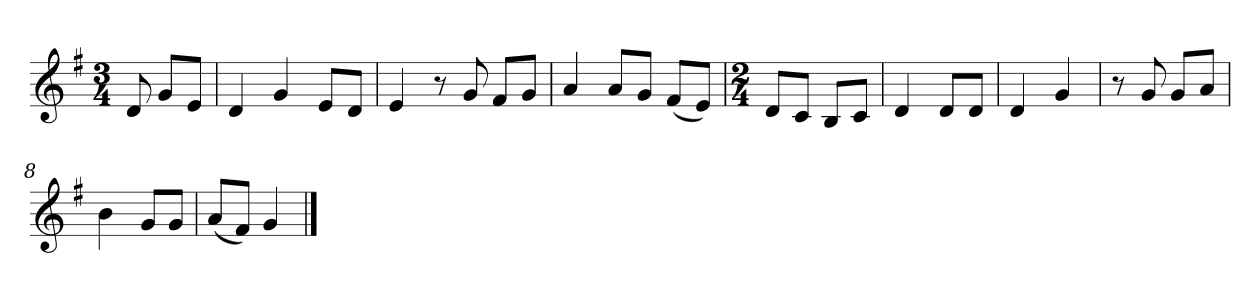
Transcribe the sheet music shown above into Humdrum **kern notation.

**kern
*part1
*staff1
*k[f#]
*M3/4
*MM120
=
8d
8gL
8eJ
=1
4d
4g
8eL
8dJ
=2
4e
8r
8g
8f#L
8gJ
=3
4a
8aL
8gJ
(8f#L
8eJ)
=4
*M2/4
8dL
8cJ
8BL
8cJ
=5
4d
8dL
8dJ
=6
4d
4g
=7
8r
8g
8gL
8aJ
=8
4b
8gL
8gJ
=9
(8aL
8f#J)
4g
==
*-
